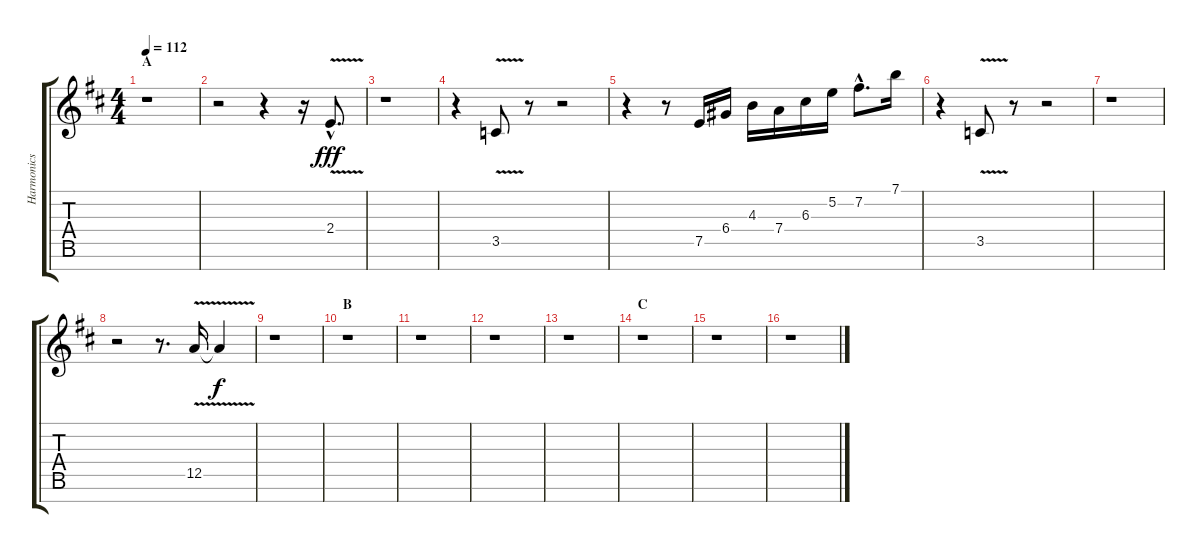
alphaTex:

\track ("Harmonics" "Harmonics") {instrument guitarharmonics}
\staff {score tabs}
\tuning (E4 B3 G3 D3 A2 E2 B1) {hide}
\ts (4 4)
\section ("" "A")
\tempo 112
\clef g2
\ks d
r.1{dy fff instrument guitarharmonics} |
r.2 r.4 r.16 2.4{v hac}.8{d} |
r.1 |
r.4 3.5{v}.8 r.8 r.2 |
r.4 r.8 7.5.16 6.4.16 4.3.16 7.4.16 6.3.16 5.2.16 7.2{hac}.8{d} 7.1.16 |
r.4 3.5{v}.8 r.8 r.2 |
r.1 |
r.2 r.8{d} 12.5{v}.16 12.5{t}.4{dy f} |
r.1 |
\section ("" "B")
r.1 |
r.1 |
r.1 |
r.1 |
\section ("" "C")
r.1 |
r.1 |
r.1
